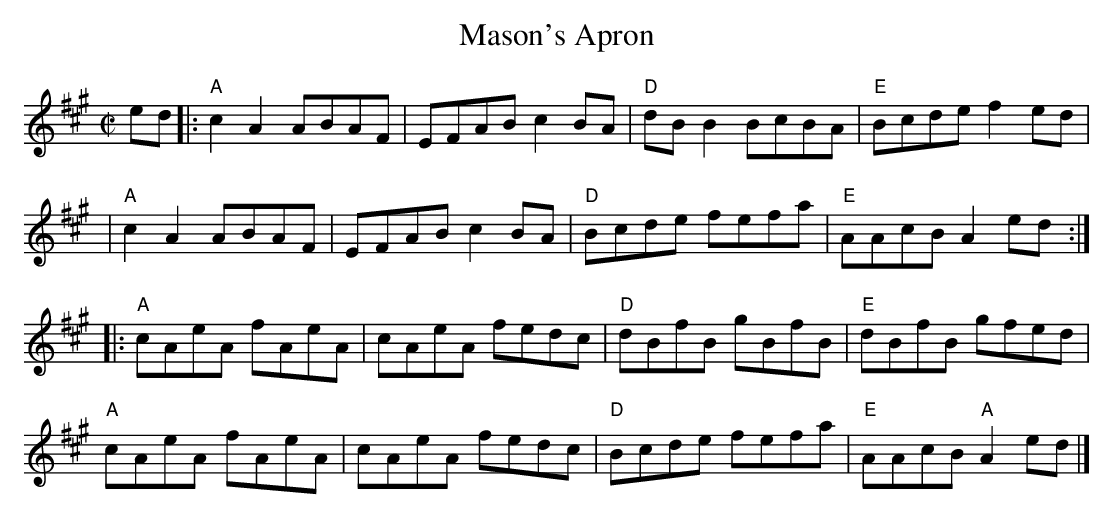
X:1
T: Mason's Apron
M: C|
L: 1/8
Q:170
K: A
ed\
|:"A"c2A2 ABAF| EFAB c2 BA|"D"dBB2 BcBA|"E"Bcde f2 ed|
|"A"c2A2 ABAF| EFAB c2 BA|"D"Bcde fefa| "E"AAcB A2 ed::
"A"cAeA fAeA| cAeA fedc| "D"dBfB gBfB|"E"dBfB gfed|
"A"cAeA fAeA| cAeA fedc|"D"Bcde fefa| "E"AAcB "A"A2ed|]
